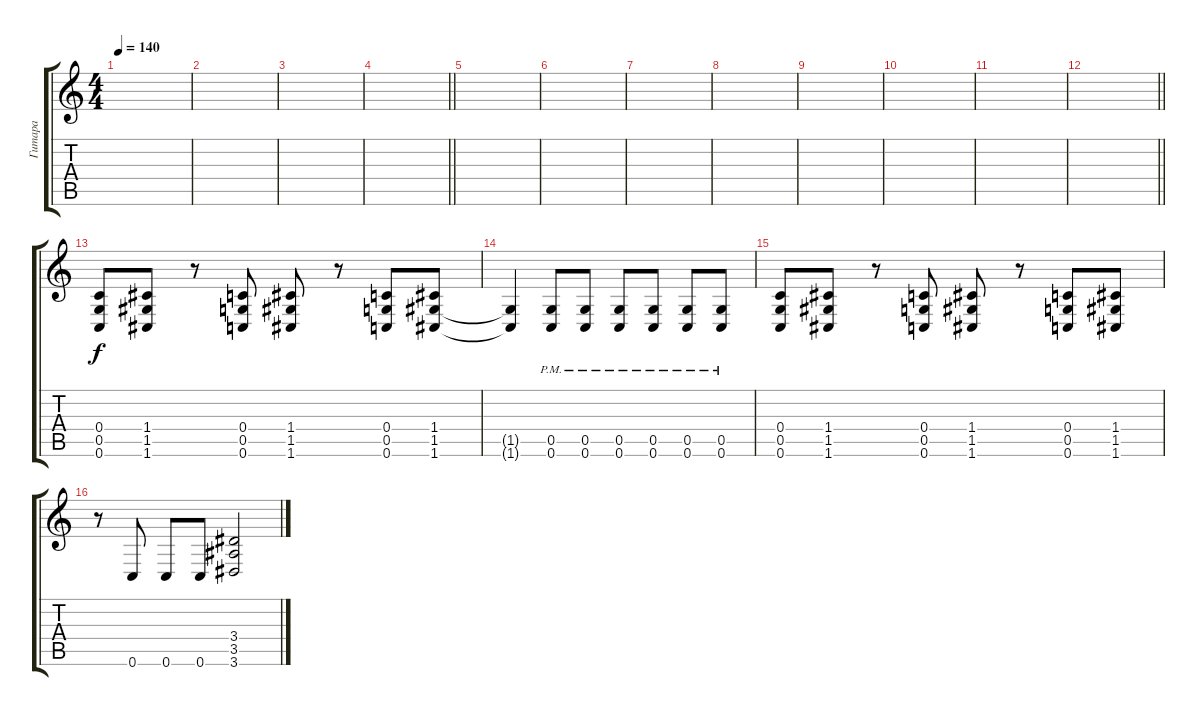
\track ("Гитара" "Гитара") {instrument distortionguitar}
\staff {score tabs}
\tuning (D4 A3 F3 C3 G2 C2) {hide}
\ts (4 4)
\section ("" " ")
\tempo 140
\clef g2
\ks c
|
|
|
\barLineRight lightlight
|
\section ("" " ")
|
|
|
|
|
|
|
\barLineRight lightlight
|
\section ("" " ")
(0.4 0.5 0.6).8 (1.4 1.5 1.6).8 r.8 (0.4 0.5 0.6).8 (1.4 1.5 1.6).8 r.8 (0.4 0.5 0.6).8 (1.4 1.5 1.6).8 |
(1.5{t} 1.6{t}).4 (0.5{pm} 0.6{pm}).8 (0.5{pm} 0.6{pm}).8 (0.5{pm} 0.6{pm}).8 (0.5{pm} 0.6{pm}).8 (0.5{pm} 0.6{pm}).8 (0.5{pm} 0.6{pm}).8 |
(0.4 0.5 0.6).8 (1.4 1.5 1.6).8 r.8 (0.4 0.5 0.6).8 (1.4 1.5 1.6).8 r.8 (0.4 0.5 0.6).8 (1.4 1.5 1.6).8 |
r.8 0.6.8 0.6.8 0.6.8 (3.4 3.5 3.6).2
